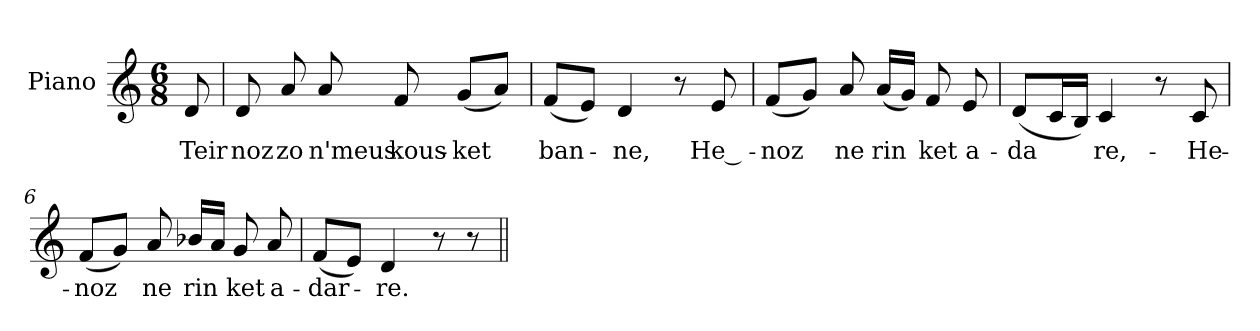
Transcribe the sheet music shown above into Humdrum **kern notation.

**kern	**text
*part1	*part1
*staff1	*staff1
*I"Piano	*
*I'Pno	*
*clefG2	*
*k[]	*
*M6/8	*
*MM100	*
=1	=1
8d/	Teir
=2	=2
8d/	noz
8a/	zo
8a/	n'meus
8f/	kous-
(<8g/L	-ket
8a/J)	.
=3	=3
(<8f/L	ban-
8e/J)	.
4d/	-ne,
8r	.
8e/	He ­-
=4	=4
(<8f/L	-noz
8g/J)	.
8a/	ne
(<16a/LL	rin
16g/JJ)	.
8f/	ket
8e/	a-
=5	=5
(<8d/L	-da
16c/L	.
16B/JJ)	.
4c/	re,-
8r	.
8c/	-He -
=6	=6
(<8f/L	noz
8g/J)	.
8a/	ne
16b-X/LL	rin
16a/JJ	.
8g/	ket
8a/	a-
=7	=7
(<8f/L	-dar-
8e/J)	.
4d/	-re.
8r	.
8r	.
=||	=||
*-	*-
